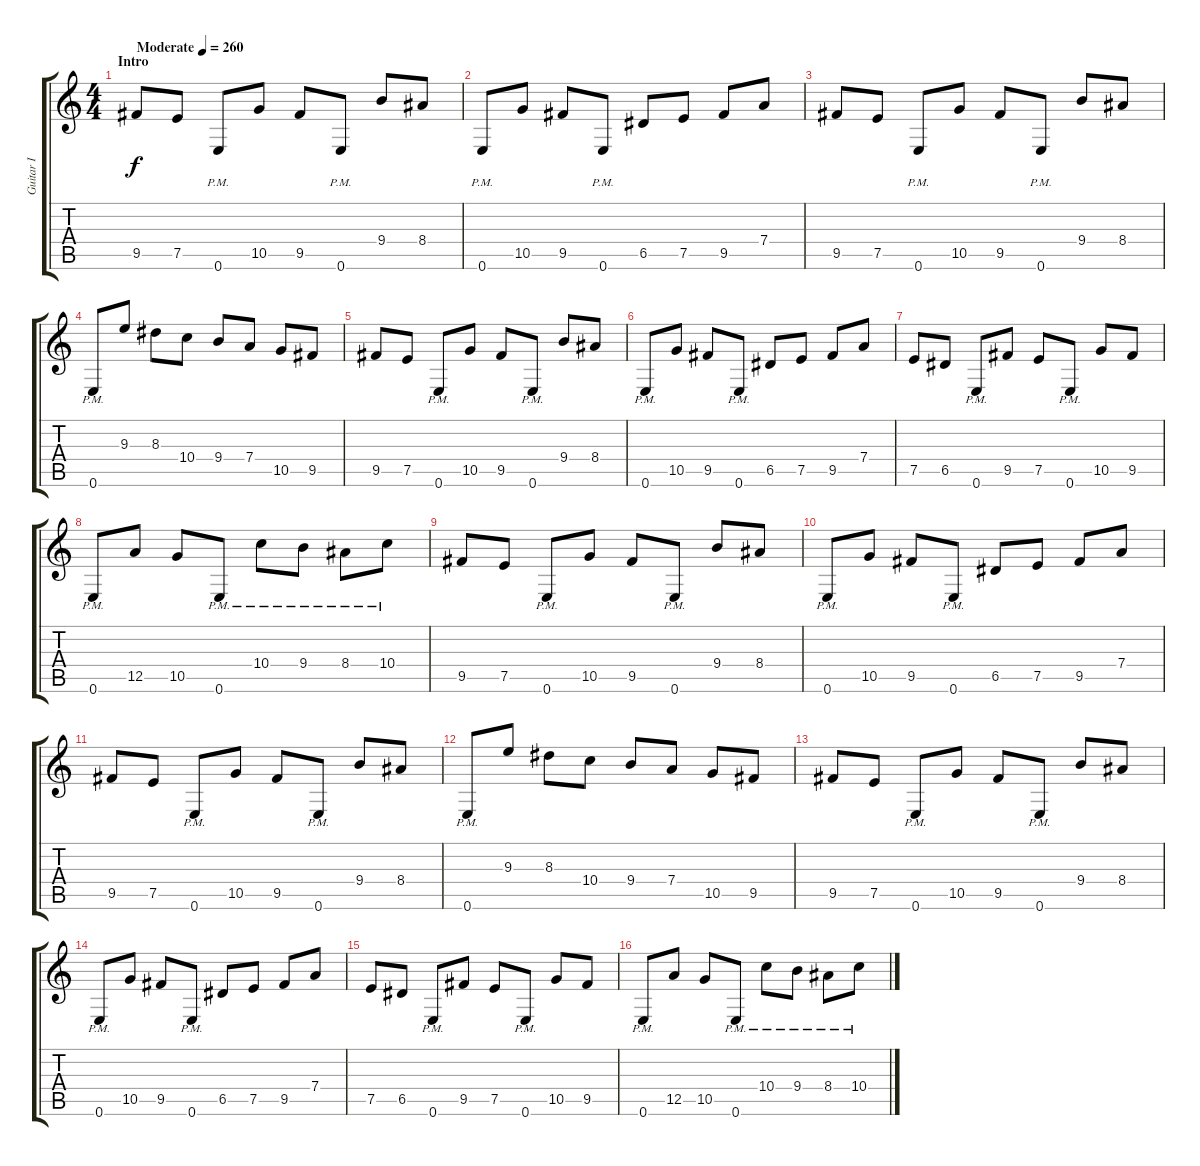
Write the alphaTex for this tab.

\track ("Guitar I" "Guitar I") {instrument distortionguitar}
\staff {score tabs}
\tuning (E4 B3 G3 D3 A2 E2) {hide}
\ts (4 4)
\section ("" "Intro")
\tempo (260 "Moderate")
\clef g2
\ks c
9.5.8{dy f instrument distortionguitar} 7.5.8 0.6{pm}.8 10.5.8 9.5.8 0.6{pm}.8 9.4.8 8.4.8 |
0.6{pm}.8 10.5.8 9.5.8 0.6{pm}.8 6.5.8 7.5.8 9.5.8 7.4.8 |
9.5.8 7.5.8 0.6{pm}.8 10.5.8 9.5.8 0.6{pm}.8 9.4.8 8.4.8 |
0.6{pm}.8 9.3.8 8.3.8 10.4.8 9.4.8 7.4.8 10.5.8 9.5.8 |
9.5.8 7.5.8 0.6{pm}.8 10.5.8 9.5.8 0.6{pm}.8 9.4.8 8.4.8 |
0.6{pm}.8 10.5.8 9.5.8 0.6{pm}.8 6.5.8 7.5.8 9.5.8 7.4.8 |
7.5.8 6.5.8 0.6{pm}.8 9.5.8 7.5.8 0.6{pm}.8 10.5.8 9.5.8 |
0.6{pm}.8 12.5.8 10.5.8 0.6{pm}.8 10.4{pm}.8 9.4{pm}.8 8.4{pm}.8 10.4{pm}.8 |
9.5.8 7.5.8 0.6{pm}.8 10.5.8 9.5.8 0.6{pm}.8 9.4.8 8.4.8 |
0.6{pm}.8 10.5.8 9.5.8 0.6{pm}.8 6.5.8 7.5.8 9.5.8 7.4.8 |
9.5.8 7.5.8 0.6{pm}.8 10.5.8 9.5.8 0.6{pm}.8 9.4.8 8.4.8 |
0.6{pm}.8 9.3.8 8.3.8 10.4.8 9.4.8 7.4.8 10.5.8 9.5.8 |
9.5.8 7.5.8 0.6{pm}.8 10.5.8 9.5.8 0.6{pm}.8 9.4.8 8.4.8 |
0.6{pm}.8 10.5.8 9.5.8 0.6{pm}.8 6.5.8 7.5.8 9.5.8 7.4.8 |
7.5.8 6.5.8 0.6{pm}.8 9.5.8 7.5.8 0.6{pm}.8 10.5.8 9.5.8 |
0.6{pm}.8 12.5.8 10.5.8 0.6{pm}.8 10.4{pm}.8 9.4{pm}.8 8.4{pm}.8 10.4{pm}.8
